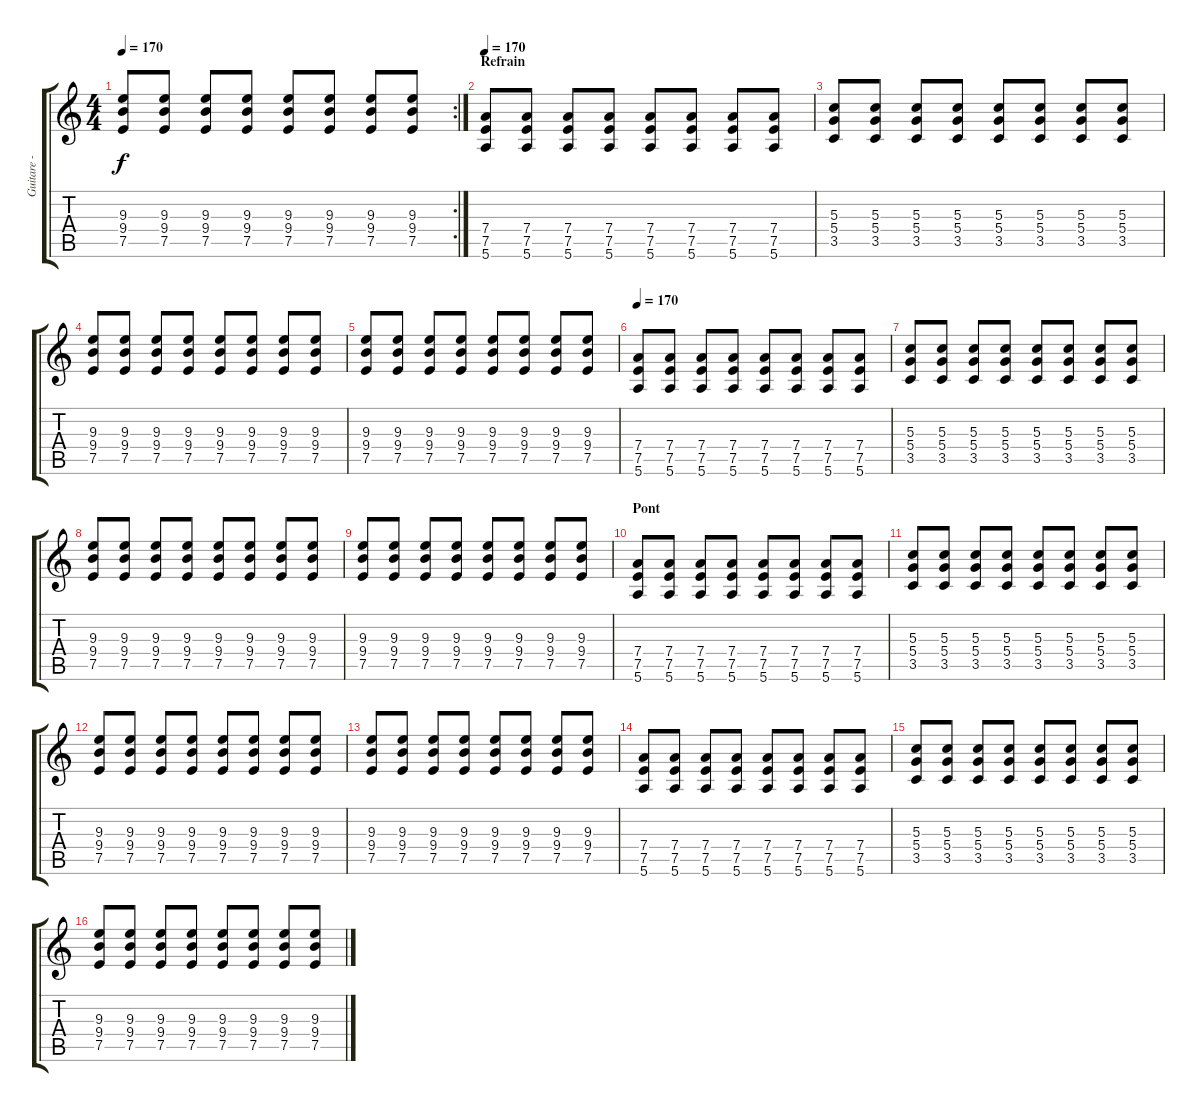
\track ("Guitare - Bozo" "Guitare - ") {instrument overdrivenguitar}
\staff {score tabs}
\tuning (E4 B3 G3 D3 A2 E2) {hide}
\rc 2
\ts (4 4)
\tempo 170
\clef g2
\ks c
(9.3 9.4 7.5).8{dy f} (9.3 9.4 7.5).8 (9.3 9.4 7.5).8 (9.3 9.4 7.5).8 (9.3 9.4 7.5).8 (9.3 9.4 7.5).8 (9.3 9.4 7.5).8 (9.3 9.4 7.5).8 |
\section ("" "Refrain")
\tempo 170
(7.4 7.5 5.6).8 (7.4 7.5 5.6).8 (7.4 7.5 5.6).8 (7.4 7.5 5.6).8 (7.4 7.5 5.6).8 (7.4 7.5 5.6).8 (7.4 7.5 5.6).8 (7.4 7.5 5.6).8 |
(5.3 5.4 3.5).8 (5.3 5.4 3.5).8 (5.3 5.4 3.5).8 (5.3 5.4 3.5).8 (5.3 5.4 3.5).8 (5.3 5.4 3.5).8 (5.3 5.4 3.5).8 (5.3 5.4 3.5).8 |
(9.3 9.4 7.5).8 (9.3 9.4 7.5).8 (9.3 9.4 7.5).8 (9.3 9.4 7.5).8 (9.3 9.4 7.5).8 (9.3 9.4 7.5).8 (9.3 9.4 7.5).8 (9.3 9.4 7.5).8 |
(9.3 9.4 7.5).8 (9.3 9.4 7.5).8 (9.3 9.4 7.5).8 (9.3 9.4 7.5).8 (9.3 9.4 7.5).8 (9.3 9.4 7.5).8 (9.3 9.4 7.5).8 (9.3 9.4 7.5).8 |
\tempo 170
(7.4 7.5 5.6).8 (7.4 7.5 5.6).8 (7.4 7.5 5.6).8 (7.4 7.5 5.6).8 (7.4 7.5 5.6).8 (7.4 7.5 5.6).8 (7.4 7.5 5.6).8 (7.4 7.5 5.6).8 |
(5.3 5.4 3.5).8 (5.3 5.4 3.5).8 (5.3 5.4 3.5).8 (5.3 5.4 3.5).8 (5.3 5.4 3.5).8 (5.3 5.4 3.5).8 (5.3 5.4 3.5).8 (5.3 5.4 3.5).8 |
(9.3 9.4 7.5).8 (9.3 9.4 7.5).8 (9.3 9.4 7.5).8 (9.3 9.4 7.5).8 (9.3 9.4 7.5).8 (9.3 9.4 7.5).8 (9.3 9.4 7.5).8 (9.3 9.4 7.5).8 |
(9.3 9.4 7.5).8 (9.3 9.4 7.5).8 (9.3 9.4 7.5).8 (9.3 9.4 7.5).8 (9.3 9.4 7.5).8 (9.3 9.4 7.5).8 (9.3 9.4 7.5).8 (9.3 9.4 7.5).8 |
\section ("" "Pont")
(7.4 7.5 5.6).8 (7.4 7.5 5.6).8 (7.4 7.5 5.6).8 (7.4 7.5 5.6).8 (7.4 7.5 5.6).8 (7.4 7.5 5.6).8 (7.4 7.5 5.6).8 (7.4 7.5 5.6).8 |
(5.3 5.4 3.5).8 (5.3 5.4 3.5).8 (5.3 5.4 3.5).8 (5.3 5.4 3.5).8 (5.3 5.4 3.5).8 (5.3 5.4 3.5).8 (5.3 5.4 3.5).8 (5.3 5.4 3.5).8 |
(9.3 9.4 7.5).8 (9.3 9.4 7.5).8 (9.3 9.4 7.5).8 (9.3 9.4 7.5).8 (9.3 9.4 7.5).8 (9.3 9.4 7.5).8 (9.3 9.4 7.5).8 (9.3 9.4 7.5).8 |
(9.3 9.4 7.5).8 (9.3 9.4 7.5).8 (9.3 9.4 7.5).8 (9.3 9.4 7.5).8 (9.3 9.4 7.5).8 (9.3 9.4 7.5).8 (9.3 9.4 7.5).8 (9.3 9.4 7.5).8 |
(7.4 7.5 5.6).8 (7.4 7.5 5.6).8 (7.4 7.5 5.6).8 (7.4 7.5 5.6).8 (7.4 7.5 5.6).8 (7.4 7.5 5.6).8 (7.4 7.5 5.6).8 (7.4 7.5 5.6).8 |
(5.3 5.4 3.5).8 (5.3 5.4 3.5).8 (5.3 5.4 3.5).8 (5.3 5.4 3.5).8 (5.3 5.4 3.5).8 (5.3 5.4 3.5).8 (5.3 5.4 3.5).8 (5.3 5.4 3.5).8 |
(9.3 9.4 7.5).8 (9.3 9.4 7.5).8 (9.3 9.4 7.5).8 (9.3 9.4 7.5).8 (9.3 9.4 7.5).8 (9.3 9.4 7.5).8 (9.3 9.4 7.5).8 (9.3 9.4 7.5).8
